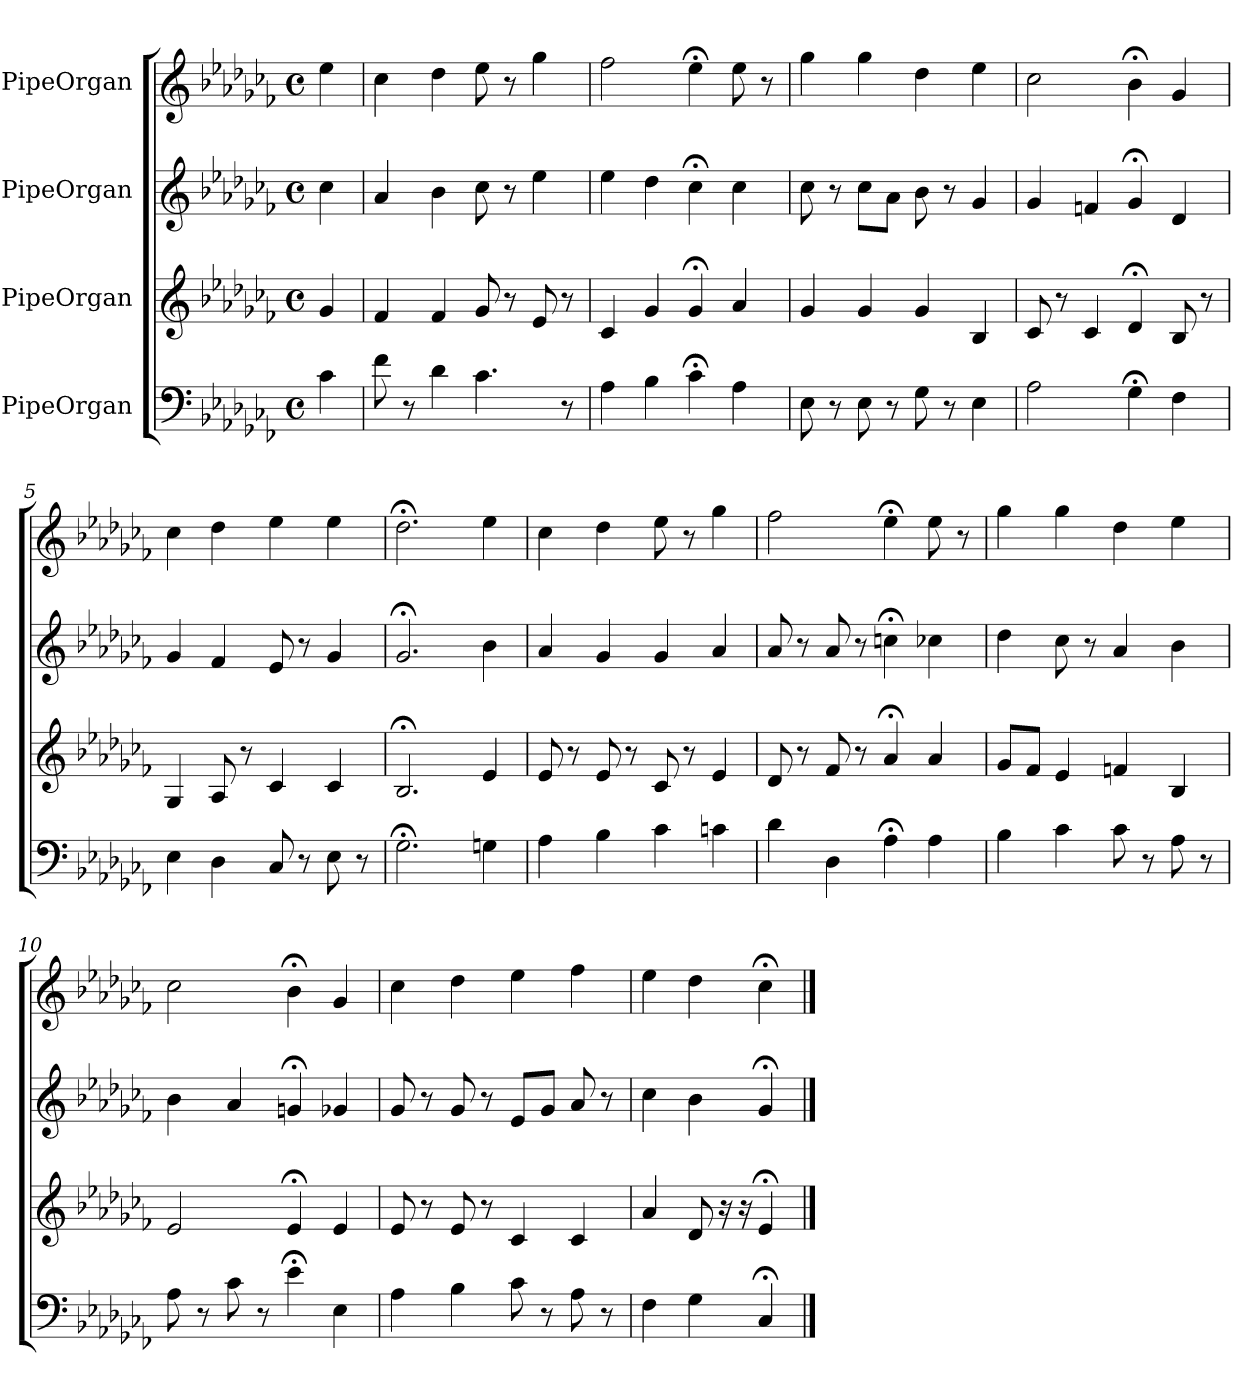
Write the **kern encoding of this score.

**kern	**kern	**kern	**kern
*part4	*part3	*part2	*part1
*staff4	*staff3	*staff2	*staff1
*I"PipeOrgan	*I"PipeOrgan	*I"PipeOrgan	*I"PipeOrgan
*k[b-e-a-d-g-c-f-]	*k[b-e-a-d-g-c-f-]	*k[b-e-a-d-g-c-f-]	*k[b-e-a-d-g-c-f-]
*C-:	*C-:	*C-:	*C-:
*M4/4	*M4/4	*M4/4	*M4/4
*met(c)	*met(c)	*met(c)	*met(c)
*MM60	*MM60	*MM60	*MM60
=	=	=	=
4c-	4g-	4cc-	4ee-
=1	=1	=1	=1
8f-	4f-	4a-	4cc-
8r	.	.	.
4d-	4f-	4b-	4dd-
4.c-	8g-	8cc-	8ee-
.	8r	8r	8r
.	8e-	4ee-	4gg-
8r	8r	.	.
=2	=2	=2	=2
4A-	4c-	4ee-	2ff-
4B-	4g-	4dd-	.
4c-;<	4g-;<	4cc-;<	4ee-;<
4A-	4a-	4cc-	8ee-
.	.	.	8r
=3	=3	=3	=3
8E-	4g-	8cc-	4gg-
8r	.	8r	.
8E-	4g-	8cc-L	4gg-
8r	.	8a-J	.
8G-	4g-	8b-	4dd-
8r	.	8r	.
4E-	4B-	4g-	4ee-
=4	=4	=4	=4
2A-	8c-	4g-	2cc-
.	8r	.	.
.	4c-	4fn	.
4G-;<	4d-;<	4g-;<	4b-;<
4F-	8B-	4d-	4g-
.	8r	.	.
=5	=5	=5	=5
4E-	4G-	4g-	4cc-
4D-	8A-	4f-	4dd-
.	8r	.	.
8C-	4c-	8e-	4ee-
8r	.	8r	.
8E-	4c-	4g-	4ee-
8r	.	.	.
=6	=6	=6	=6
2.G-;<	2.B-;<	2.g-;<	2.dd-;<
4Gn	4e-	4b-	4ee-
=7	=7	=7	=7
4A-	8e-	4a-	4cc-
.	8r	.	.
4B-	8e-	4g-	4dd-
.	8r	.	.
4c-	8c-	4g-	8ee-
.	8r	.	8r
4cn	4e-	4a-	4gg-
=8	=8	=8	=8
4d-	8d-	8a-	2ff-
.	8r	8r	.
4D-	8f-	8a-	.
.	8r	8r	.
4A-;<	4a-;<	4ccn;<	4ee-;<
4A-	4a-	4cc-X	8ee-
.	.	.	8r
=9	=9	=9	=9
4B-	8g-L	4dd-	4gg-
.	8f-J	.	.
4c-	4e-	8cc-	4gg-
.	.	8r	.
8c-	4fn	4a-	4dd-
8r	.	.	.
8A-	4B-	4b-	4ee-
8r	.	.	.
=10	=10	=10	=10
8A-	2e-	4b-	2cc-
8r	.	.	.
8c-	.	4a-	.
8r	.	.	.
4e-;<	4e-;<	4gn;<	4b-;<
4E-	4e-	4g-X	4g-
=11	=11	=11	=11
4A-	8e-	8g-	4cc-
.	8r	8r	.
4B-	8e-	8g-	4dd-
.	8r	8r	.
8c-	4c-	8e-L	4ee-
8r	.	8g-J	.
8A-	4c-	8a-	4ff-
8r	.	8r	.
=12	=12	=12	=12
4F-	4a-	4cc-	4ee-
4G-	8d-	4b-	4dd-
.	16r	.	.
.	16r	.	.
4C-;<	4e-;<	4g-;<	4cc-;<
==	==	==	==
*-	*-	*-	*-
